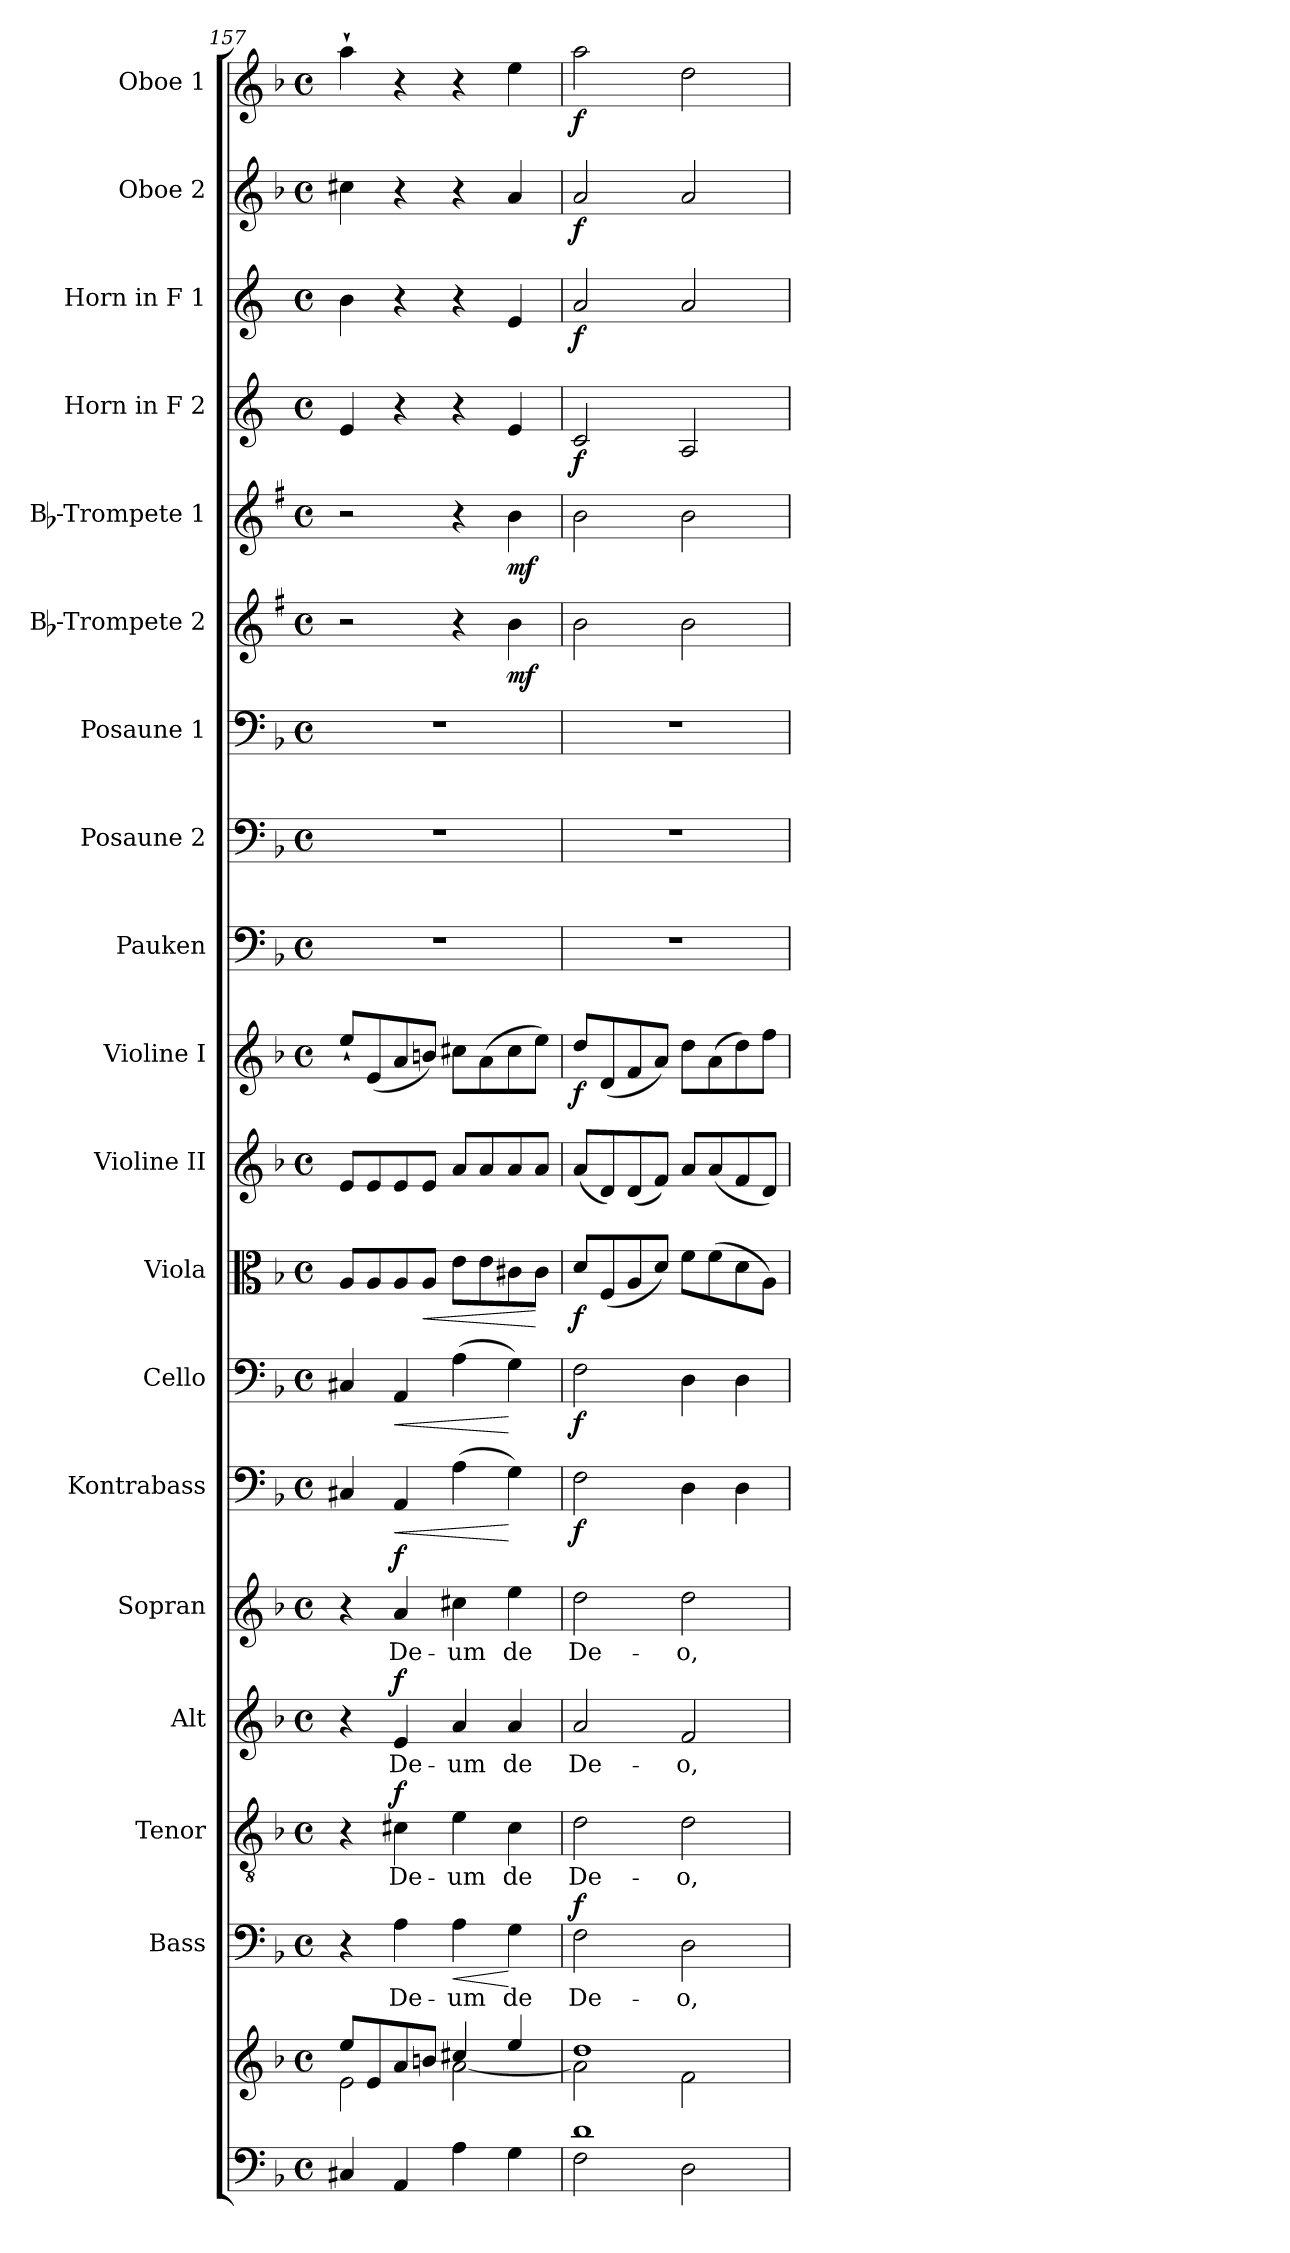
**kern	**kern	**kern	**text	**dynam	**kern	**text	**dynam	**kern	**text	**dynam	**kern	**text	**dynam	**kern	**dynam	**kern	**dynam	**kern	**dynam	**kern	**kern	**dynam	**kern	**kern	**kern	**kern	**dynam	**kern	**dynam	**kern	**dynam	**kern	**dynam	**kern	**dynam	**kern	**dynam
*part19	*part19	*part18	*part18	*part18	*part17	*part17	*part17	*part16	*part16	*part16	*part15	*part15	*part15	*part14	*part14	*part13	*part13	*part12	*part12	*part11	*part10	*part10	*part9	*part8	*part7	*part6	*part6	*part5	*part5	*part4	*part4	*part3	*part3	*part2	*part2	*part1	*part1
*staff20	*staff19	*staff18	*staff18	*staff18	*staff17	*staff17	*staff17	*staff16	*staff16	*staff16	*staff15	*staff15	*staff15	*staff14	*staff14	*staff13	*staff13	*staff12	*staff12	*staff11	*staff10	*staff10	*staff9	*staff8	*staff7	*staff6	*staff6	*staff5	*staff5	*staff4	*staff4	*staff3	*staff3	*staff2	*staff2	*staff1	*staff1
*	*	*I"Bass	*	*	*I"Tenor	*	*	*I"Alt	*	*	*I"Sopran	*	*	*I"Kontrabass	*	*I"Cello	*	*I"Viola	*	*I"Violine II	*I"Violine I	*	*I"Pauken	*I"Posaune 2	*I"Posaune 1	*I"Bb-Trompete 2	*	*I"Bb-Trompete 1	*	*I"Horn in F 2	*	*I"Horn in F 1	*	*I"Oboe 2	*	*I"Oboe 1	*
*	*	*I'B.	*	*	*I'T.	*	*	*I'A.	*	*	*I'S.	*	*	*I'Kb.	*	*	*	*I'Vla.	*	*I'Vl. II	*I'Vl. I	*	*I'Pk.	*I'Pos. 2	*I'Pos. 1	*I'Bb Trp. 2	*	*I'Bb Trp. 1	*	*	*	*	*	*I'Ob. 2	*	*I'Ob. 1	*
*clefF4	*clefG2	*clefF4	*	*	*clefGv2	*	*	*clefG2	*	*	*clefG2	*	*	*clefF4	*	*clefF4	*	*clefC3	*	*clefG2	*clefG2	*	*clefF4	*clefF4	*clefF4	*clefG2	*	*clefG2	*	*clefG2	*	*clefG2	*	*clefG2	*	*clefG2	*
*	*	*	*	*	*	*	*	*	*	*	*	*	*	*ITrd7c12	*	*	*	*	*	*	*	*	*	*	*	*ITrd1c2	*	*ITrd1c2	*	*ITrd4c7	*	*ITrd4c7	*	*	*	*	*
*k[b-]	*k[b-]	*k[b-]	*	*	*k[b-]	*	*	*k[b-]	*	*	*k[b-]	*	*	*k[b-]	*	*k[b-]	*	*k[b-]	*	*k[b-]	*k[b-]	*	*k[b-]	*k[b-]	*k[b-]	*k[b-]	*	*k[b-]	*	*k[b-]	*	*k[b-]	*	*k[b-]	*	*k[b-]	*
*F:	*F:	*F:	*	*	*F:	*	*	*F:	*	*	*F:	*	*	*F:	*	*F:	*	*F:	*	*F:	*F:	*	*F:	*F:	*F:	*F:	*	*F:	*	*F:	*	*F:	*	*F:	*	*F:	*
*M4/4	*M4/4	*M4/4	*	*	*M4/4	*	*	*M4/4	*	*	*M4/4	*	*	*M4/4	*	*M4/4	*	*M4/4	*	*M4/4	*M4/4	*	*M4/4	*M4/4	*M4/4	*M4/4	*	*M4/4	*	*M4/4	*	*M4/4	*	*M4/4	*	*M4/4	*
*met(c)	*met(c)	*met(c)	*	*	*met(c)	*	*	*met(c)	*	*	*met(c)	*	*	*met(c)	*	*met(c)	*	*met(c)	*	*met(c)	*met(c)	*	*met(c)	*met(c)	*met(c)	*met(c)	*	*met(c)	*	*met(c)	*	*met(c)	*	*met(c)	*	*met(c)	*
=157	=157	=157	=157	=157	=157	=157	=157	=157	=157	=157	=157	=157	=157	=157	=157	=157	=157	=157	=157	=157	=157	=157	=157	=157	=157	=157	=157	=157	=157	=157	=157	=157	=157	=157	=157	=157	=157
*	*^	*	*	*	*	*	*	*	*	*	*	*	*	*	*	*	*	*	*	*	*	*	*	*	*	*	*	*	*	*	*	*	*	*	*	*	*
4C#X/	8ee/L	2e\	4r	.	.	4r	.	.	4r	.	.	4r	.	.	4CC#X/	.	4C#X/	.	8A/L	.	8e/L	8ee`</L	.	1r	1r	1r	2r	.	2r	.	4A/	.	4e\	.	4cc#X\	.	4aa`>\	.
.	8e/	.	.	.	.	.	.	.	.	.	.	.	.	.	.	.	.	.	8A/	.	8e/	(<8e/	.	.	.	.	.	.	.	.	.	.	.	.	.	.	.	.
!	!	!	!	!LO:LY:b	!	!	!LO:LY:b	!LO:DY:a	!	!LO:LY:b	!LO:DY:a	!	!LO:LY:b	!LO:DY:a	!	!LO:HP:b	!	!LO:HP:b	!	!	!	!	!	!	!	!	!	!	!	!	!	!	!	!	!	!	!	!
4AA/	8a/	.	4A\	De-	.	4c#X\	De-	f	4e/	De-	f	4a/	De-	f	4AAA/	<	4AA/	<	8A/	.	8e/	8a/	.	.	.	.	.	.	.	.	4r	.	4r	.	4r	.	4r	.
!	!	!	!	!	!	!	!	!	!	!	!	!	!	!	!	!	!	!	!	!LO:HP:b	!	!	!	!	!	!	!	!	!	!	!	!	!	!	!	!	!	!
.	8bn/J	.	.	.	.	.	.	.	.	.	.	.	.	.	.	.	.	.	8A/J	<	8e/J	8bn/J)	.	.	.	.	.	.	.	.	.	.	.	.	.	.	.	.
!	!	!	!	!LO:LY:b	!LO:HP:b	!	!LO:LY:b	!	!	!LO:LY:b	!	!	!LO:LY:b	!	!	!	!	!	!	!	!	!	!	!	!	!	!	!	!	!	!	!	!	!	!	!	!	!
4A\	4cc#X/	[<2a\	4A\	-um	<	4e\	-um	.	4a/	-um	.	4cc#X\	-um	.	(>4AA\	.	(>4A\	.	8e\L	.	8a/L	8cc#X\L	.	.	.	.	4r	.	4r	.	4r	.	4r	.	4r	.	4r	.
.	.	.	.	.	.	.	.	.	.	.	.	.	.	.	.	.	.	.	8e\	.	8a/	(>8a\	.	.	.	.	.	.	.	.	.	.	.	.	.	.	.	.
!	!	!	!	!LO:LY:b	!	!	!LO:LY:b	!	!	!LO:LY:b	!	!	!LO:LY:b	!	!	!	!	!	!	!	!	!	!	!	!	!	!	!LO:DY:b	!	!LO:DY:b	!	!	!	!	!	!	!	!
4G\	4ee/	.	4G\	de	[	4c#\	de	.	4a/	de	.	4ee\	de	.	4GG\)	[	4G\)	[	8c#X\	.	8a/	8cc#\	.	.	.	.	4a\	mf	4a\	mf	4A/	.	4A/	.	4a/	.	4ee\	.
.	.	.	.	.	.	.	.	.	.	.	.	.	.	.	.	.	.	.	8c#\J	[	8a/J	8ee\J)	.	.	.	.	.	.	.	.	.	.	.	.	.	.	.	.
=158	=158	=158	=158	=158	=158	=158	=158	=158	=158	=158	=158	=158	=158	=158	=158	=158	=158	=158	=158	=158	=158	=158	=158	=158	=158	=158	=158	=158	=158	=158	=158	=158	=158	=158	=158	=158	=158	=158
*^	*	*	*	*	*	*	*	*	*	*	*	*	*	*	*	*	*	*	*	*	*	*	*	*	*	*	*	*	*	*	*	*	*	*	*	*	*	*
!	!	!	!	!	!LO:LY:b	!LO:DY:a	!	!LO:LY:b	!	!	!LO:LY:b	!	!	!LO:LY:b	!	!	!LO:DY:b	!	!LO:DY:b	!	!LO:DY:b	!	!	!LO:DY:b	!	!	!	!	!	!	!	!	!LO:DY:b	!	!LO:DY:b	!	!LO:DY:b	!	!LO:DY:b
1d	2F\	1dd	2a\]	2F\	De-	f	2d\	De-	.	2a/	De-	.	2dd\	De-	.	2FF\	f	2F\	f	8d/L	f	(<8a/L	8dd/L	f	1r	1r	1r	2a\	.	2a\	.	2F/	f	2d/	f	2a/	f	2aa\	f
.	.	.	.	.	.	.	.	.	.	.	.	.	.	.	.	.	.	.	.	(<8F/	.	8d/)	(<8d/	.	.	.	.	.	.	.	.	.	.	.	.	.	.	.	.
.	.	.	.	.	.	.	.	.	.	.	.	.	.	.	.	.	.	.	.	8A/	.	(<8d/	8f/	.	.	.	.	.	.	.	.	.	.	.	.	.	.	.	.
.	.	.	.	.	.	.	.	.	.	.	.	.	.	.	.	.	.	.	.	8d/J)	.	8f/J)	8a/J)	.	.	.	.	.	.	.	.	.	.	.	.	.	.	.	.
!	!	!	!	!	!LO:LY:b	!	!	!LO:LY:b	!	!	!LO:LY:b	!	!	!LO:LY:b	!	!	!	!	!	!	!	!	!	!	!	!	!	!	!	!	!	!	!	!	!	!	!	!	!
.	2D\	.	2f\	2D\	-o,	.	2d\	-o,	.	2f/	-o,	.	2dd\	-o,	.	4DD\	.	4D\	.	8f\L	.	8a/L	8dd\L	.	.	.	.	2a\	.	2a\	.	2D/	.	2d/	.	2a/	.	2dd\	.
.	.	.	.	.	.	.	.	.	.	.	.	.	.	.	.	.	.	.	.	(>8f\	.	(<8a/	(>8a\	.	.	.	.	.	.	.	.	.	.	.	.	.	.	.	.
.	.	.	.	.	.	.	.	.	.	.	.	.	.	.	.	4DD\	.	4D\	.	8d\	.	8f/	8dd\)	.	.	.	.	.	.	.	.	.	.	.	.	.	.	.	.
.	.	.	.	.	.	.	.	.	.	.	.	.	.	.	.	.	.	.	.	8A\J)	.	8d/J)	8ff\J	.	.	.	.	.	.	.	.	.	.	.	.	.	.	.	.
*v	*v	*	*	*	*	*	*	*	*	*	*	*	*	*	*	*	*	*	*	*	*	*	*	*	*	*	*	*	*	*	*	*	*	*	*	*	*	*	*
*	*v	*v	*	*	*	*	*	*	*	*	*	*	*	*	*	*	*	*	*	*	*	*	*	*	*	*	*	*	*	*	*	*	*	*	*	*	*	*
=	=	=	=	=	=	=	=	=	=	=	=	=	=	=	=	=	=	=	=	=	=	=	=	=	=	=	=	=	=	=	=	=	=	=	=	=	=
*-	*-	*-	*-	*-	*-	*-	*-	*-	*-	*-	*-	*-	*-	*-	*-	*-	*-	*-	*-	*-	*-	*-	*-	*-	*-	*-	*-	*-	*-	*-	*-	*-	*-	*-	*-	*-	*-
